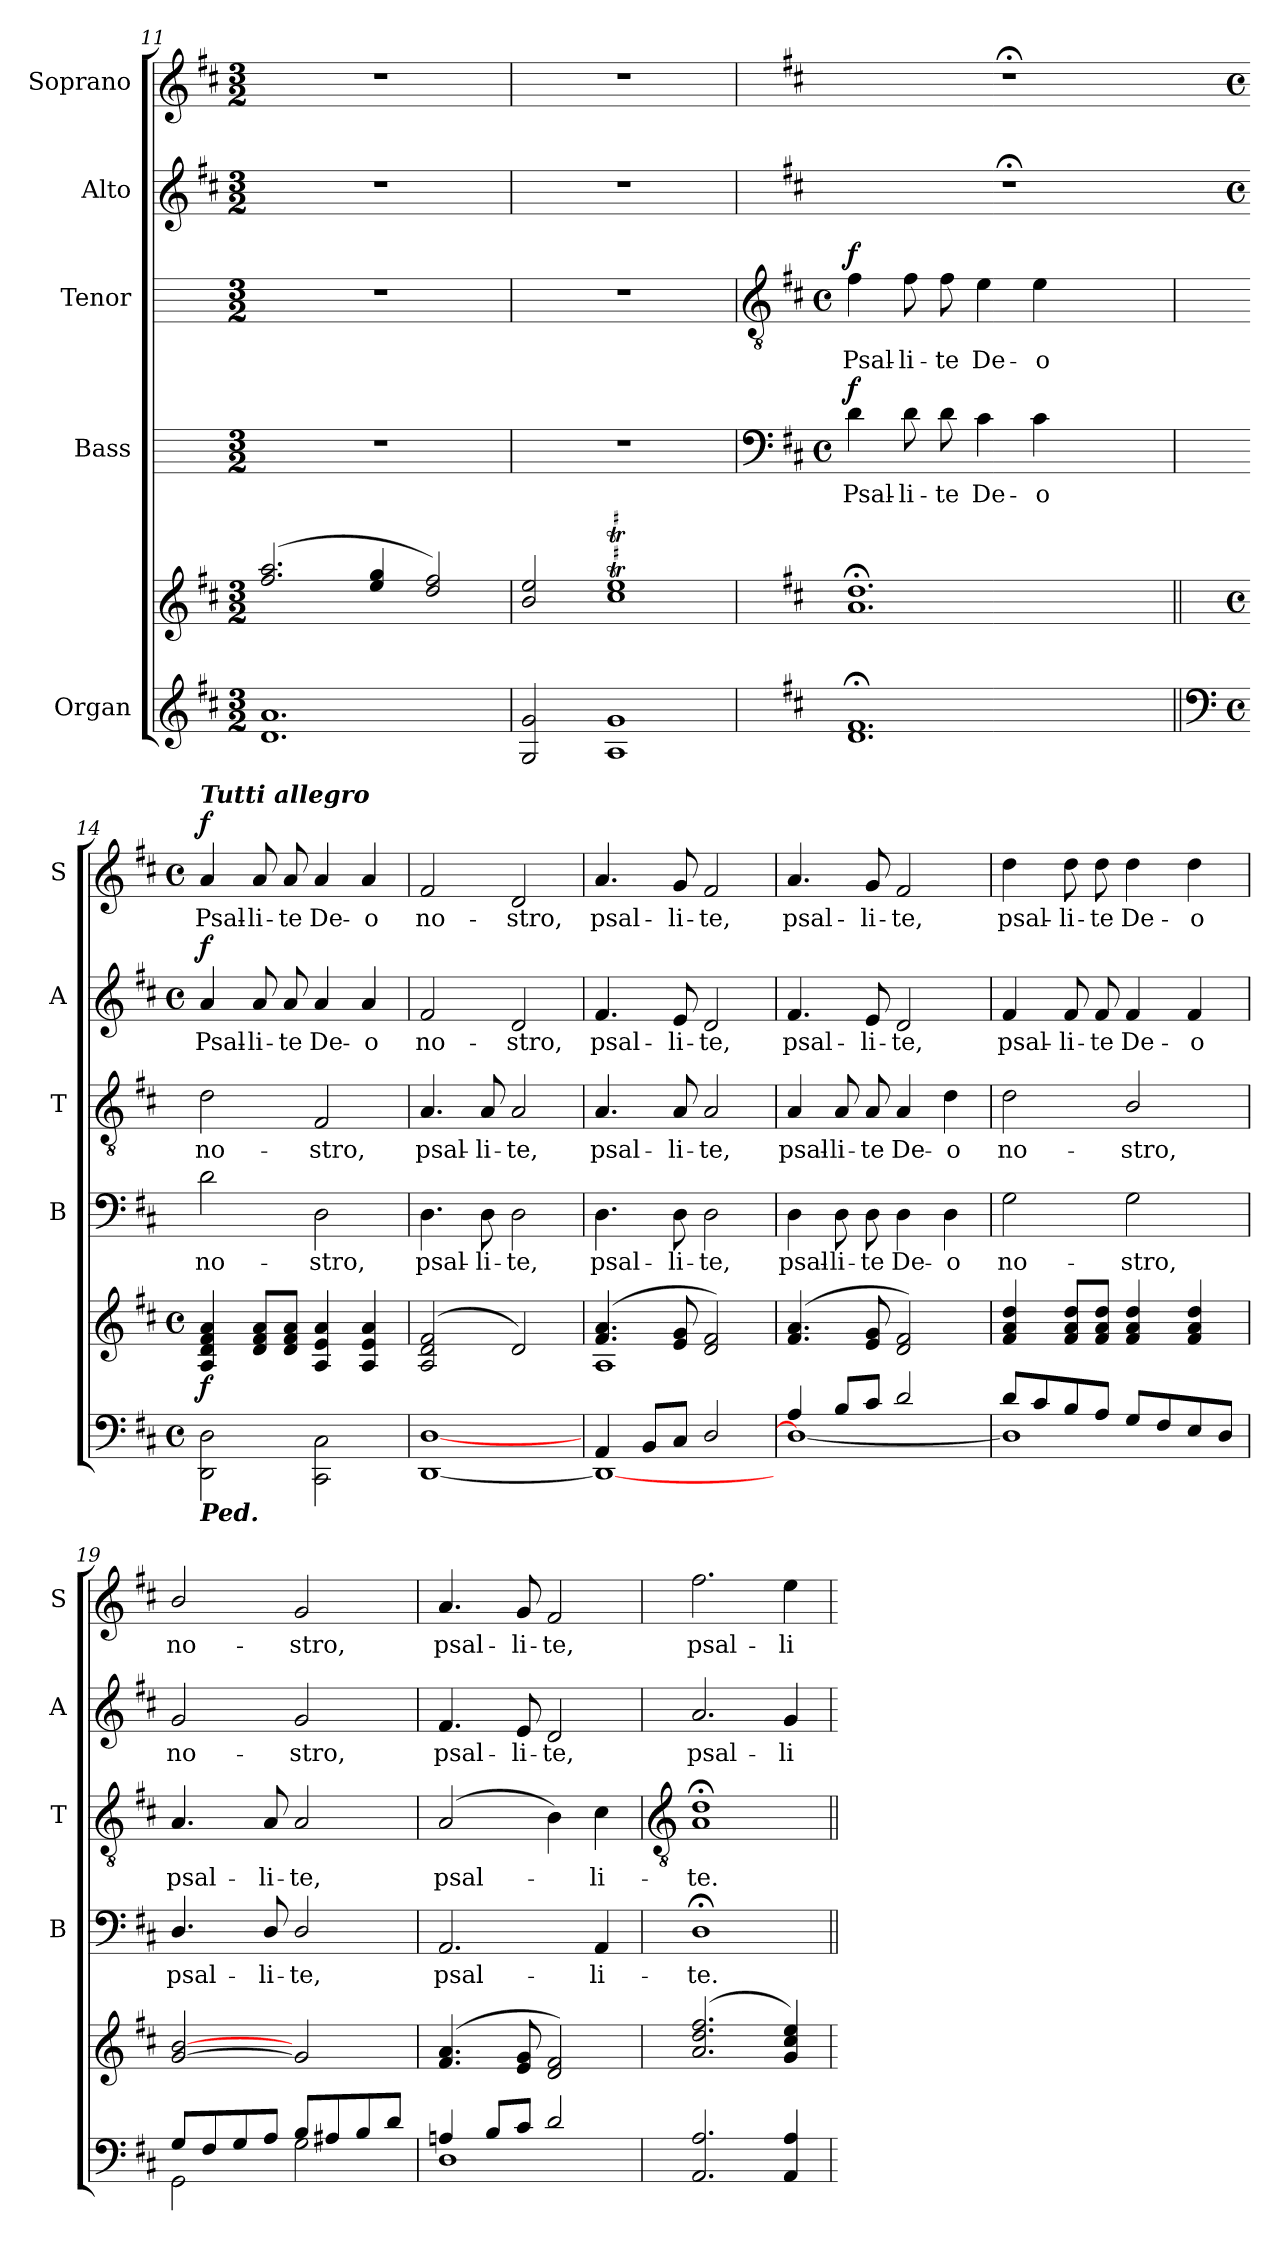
**kern	**kern	**dynam	**kern	**text	**dynam	**kern	**text	**dynam	**kern	**text	**dynam	**kern	**text	**dynam
*part5	*part5	*part5	*part4	*part4	*part4	*part3	*part3	*part3	*part2	*part2	*part2	*part1	*part1	*part1
*staff6	*staff5	*staff5/6	*staff4	*staff4	*staff4	*staff3	*staff3	*staff3	*staff2	*staff2	*staff2	*staff1	*staff1	*staff1
*I"Organ	*	*	*I"Bass	*	*	*I"Tenor	*	*	*I"Alto	*	*	*I"Soprano	*	*
*	*	*	*I'B	*	*	*I'T	*	*	*I'A	*	*	*I'S	*	*
*clefG2	*clefG2	*	*	*	*	*	*	*	*clefG2	*	*	*clefG2	*	*
*k[f#c#]	*k[f#c#]	*	*	*	*	*	*	*	*k[f#c#]	*	*	*k[f#c#]	*	*
*D:	*D:	*	*	*	*	*	*	*	*D:	*	*	*D:	*	*
*M3/2	*M3/2	*	*M3/2	*	*	*M3/2	*	*	*M3/2	*	*	*M3/2	*	*
=11	=11	=11	=11	=11	=11	=11	=11	=11	=11	=11	=11	=11	=11	=11
*	*^	*	*	*	*	*	*	*	*	*	*	*	*	*
!	!	!LO:N:vis=1	!	!	!	!	!	!	!	!LO:N:vis=1	!	!	!LO:N:vis=1	!	!
1.d 1.a	(>2.ff# 2.aa	1.ryy	.	1.r	.	.	1.r	.	.	1.r	.	.	1.r	.	.
.	4ee 4gg	.	.	.	.	.	.	.	.	.	.	.	.	.	.
.	2dd 2ff#)	.	.	.	.	.	.	.	.	.	.	.	.	.	.
=12	=12	=12	=12	=12	=12	=12	=12	=12	=12	=12	=12	=12	=12	=12	=12
!	!	!LO:N:vis=1	!	!	!	!	!	!	!	!LO:N:vis=1	!	!	!LO:N:vis=1	!	!
2G 2g	2b 2ee	1.ryy	.	1.r	.	.	1.r	.	.	1.r	.	.	1.r	.	.
1A 1g	1cc#T 1eeT	.	.	.	.	.	.	.	.	.	.	.	.	.	.
*	*v	*v	*	*	*	*	*	*	*	*	*	*	*	*	*
!!LO:LB:g=z
=13	=13	=13	=13	=13	=13	=13	=13	=13	=13	=13	=13	=13	=13	=13
*	*	*	*clefF4	*	*	*clefGv2	*	*	*	*	*	*	*	*
*	*	*	*k[f#c#]	*	*	*k[f#c#]	*	*	*	*	*	*	*	*
*	*	*	*D:	*	*	*D:	*	*	*	*	*	*	*	*
*	*	*	*M4/4	*	*	*M4/4	*	*	*	*	*	*	*	*
*	*	*	*met(c)	*	*	*met(c)	*	*	*	*	*	*	*	*
!	!	!	!	!LO:LY:b	!LO:DY:b	!	!LO:LY:b	!LO:DY:b	!LO:N:vis=1	!	!	!LO:N:vis=1	!	!
1.d;< 1.f#;<	1.a;< 1.dd;<	.	4d	Psal-	f	4f#	Psal-	f	1.r;<	.	.	1.r;<	.	.
!	!	!	!	!LO:LY:b	!	!	!LO:LY:b	!	!	!	!	!	!	!
.	.	.	8d	-li-	.	8f#	-li-	.	.	.	.	.	.	.
!	!	!	!	!LO:LY:b	!	!	!LO:LY:b	!	!	!	!	!	!	!
.	.	.	8d	-te	.	8f#	-te	.	.	.	.	.	.	.
!	!	!	!	!LO:LY:b	!	!	!LO:LY:b	!	!	!	!	!	!	!
.	.	.	4c#	De-	.	4e	De-	.	.	.	.	.	.	.
!	!	!	!	!LO:LY:b	!	!	!LO:LY:b	!	!	!	!	!	!	!
.	.	.	4c#	-o	.	4e	-o	.	.	.	.	.	.	.
.	.	.	2ryy	.	.	2ryy	.	.	.	.	.	.	.	.
!!LO:LB:g=z
=14||	=14||	=14||	=14	=14||	=14||	=14	=14||	=14||	=14||	=14||	=14||	=14||	=14||	=14||
*clefF4	*	*	*	*	*	*	*	*	*	*	*	*	*	*
*M4/4	*M4/4	*	*	*	*	*	*	*	*M4/4	*	*	*M4/4	*	*
*met(c)	*met(c)	*	*	*	*	*	*	*	*met(c)	*	*	*met(c)	*	*
*^	*^	*	*	*	*	*	*	*	*	*	*	*	*	*
!	!	!	!	!	!	!	!	!	!	!	!	!	!	!LO:TX:a:Bi:t=Tutti allegro	!	!
!LO:TX:b:Bi:t=Ped.	!	!	!	!	!	!	!	!	!	!	!	!	!	!	!	!
!	!	!	!	!LO:DY:b	!	!LO:LY:b	!	!	!LO:LY:b	!	!	!LO:LY:b	!LO:DY:b	!	!LO:LY:b	!LO:DY:b
1ryy	2DD 2D	4A 4d 4f# 4a	1ryy	f	2d	no-	.	2d	no-	.	4a	Psal-	f	4a	Psal-	f
!	!	!	!	!	!	!	!	!	!	!	!	!LO:LY:b	!	!	!LO:LY:b	!
.	.	8d 8f# 8aL	.	.	.	.	.	.	.	.	8a	-li-	.	8a	-li-	.
!	!	!	!	!	!	!	!	!	!	!	!	!LO:LY:b	!	!	!LO:LY:b	!
.	.	8d 8f# 8aJ	.	.	.	.	.	.	.	.	8a	-te	.	8a	-te	.
!	!	!	!	!	!	!LO:LY:b	!	!	!LO:LY:b	!	!	!LO:LY:b	!	!	!LO:LY:b	!
.	2CC# 2C#	4A 4e 4a	.	.	2D	-stro,	.	2F#	-stro,	.	4a	De-	.	4a	De-	.
!	!	!	!	!	!	!	!	!	!	!	!	!LO:LY:b	!	!	!LO:LY:b	!
.	.	4A 4e 4a	.	.	.	.	.	.	.	.	4a	-o	.	4a	-o	.
=15	=15	=15	=15	=15	=15	=15	=15	=15	=15	=15	=15	=15	=15	=15	=15	=15
!	!	!	!	!	!	!LO:LY:b	!	!	!LO:LY:b	!	!	!LO:LY:b	!	!	!LO:LY:b	!
1ryy	[1DD [1D	(<2A 2d 2f#	1ryy	.	4.D	psal-	.	4.A	psal-	.	2f#	no-	.	2f#	no-	.
!	!	!	!	!	!	!LO:LY:b	!	!	!LO:LY:b	!	!	!	!	!	!	!
.	.	.	.	.	8D	-li-	.	8A	-li-	.	.	.	.	.	.	.
!	!	!	!	!	!	!LO:LY:b	!	!	!LO:LY:b	!	!	!LO:LY:b	!	!	!LO:LY:b	!
.	.	2d)	.	.	2D	-te,	.	2A	-te,	.	2d	-stro,	.	2d	-stro,	.
=16	=16	=16	=16	=16	=16	=16	=16	=16	=16	=16	=16	=16	=16	=16	=16	=16
!	!	!	!	!	!	!LO:LY:b	!	!	!LO:LY:b	!	!	!LO:LY:b	!	!	!LO:LY:b	!
4AA/	1DD_	(<4.f# 4.a	1A	.	4.D	psal-	.	4.A	psal-	.	4.f#	psal-	.	4.a	psal-	.
8BB/L	.	.	.	.	.	.	.	.	.	.	.	.	.	.	.	.
!	!	!	!	!	!	!LO:LY:b	!	!	!LO:LY:b	!	!	!LO:LY:b	!	!	!LO:LY:b	!
8C#/J	.	8e 8g	.	.	8D	-li-	.	8A	-li-	.	8e	-li-	.	8g	-li-	.
!	!	!	!	!	!	!LO:LY:b	!	!	!LO:LY:b	!	!	!LO:LY:b	!	!	!LO:LY:b	!
2D/	.	2d 2f#)	.	.	2D	-te,	.	2A	-te,	.	2d	-te,	.	2f#	-te,	.
=17	=17	=17	=17	=17	=17	=17	=17	=17	=17	=17	=17	=17	=17	=17	=17	=17
!	!	!	!	!	!	!LO:LY:b	!	!	!LO:LY:b	!	!	!LO:LY:b	!	!	!LO:LY:b	!
4A/	1D_	(<4.f# 4.a	1ryy	.	4D	psal-	.	4A	psal-	.	4.f#	psal-	.	4.a	psal-	.
!	!	!	!	!	!	!LO:LY:b	!	!	!LO:LY:b	!	!	!	!	!	!	!
8B/L	.	.	.	.	8D	-li-	.	8A	-li-	.	.	.	.	.	.	.
!	!	!	!	!	!	!LO:LY:b	!	!	!LO:LY:b	!	!	!LO:LY:b	!	!	!LO:LY:b	!
8c#/J	.	8e 8g	.	.	8D	-te	.	8A	-te	.	8e	-li-	.	8g	-li-	.
!	!	!	!	!	!	!LO:LY:b	!	!	!LO:LY:b	!	!	!LO:LY:b	!	!	!LO:LY:b	!
2d/	.	2d 2f#)	.	.	4D	De-	.	4A	De-	.	2d	-te,	.	2f#	-te,	.
!	!	!	!	!	!	!LO:LY:b	!	!	!LO:LY:b	!	!	!	!	!	!	!
.	.	.	.	.	4D	-o	.	4d	-o	.	.	.	.	.	.	.
=18	=18	=18	=18	=18	=18	=18	=18	=18	=18	=18	=18	=18	=18	=18	=18	=18
!	!	!	!	!	!	!LO:LY:b	!	!	!LO:LY:b	!	!	!LO:LY:b	!	!	!LO:LY:b	!
8d/L	1D]	4f# 4a 4dd	1ryy	.	2G	no-	.	2d	no-	.	4f#	psal-	.	4dd	psal-	.
8c#/	.	.	.	.	.	.	.	.	.	.	.	.	.	.	.	.
!	!	!	!	!	!	!	!	!	!	!	!	!LO:LY:b	!	!	!LO:LY:b	!
8B/	.	8f# 8a 8ddL	.	.	.	.	.	.	.	.	8f#	-li-	.	8dd	-li-	.
!	!	!	!	!	!	!	!	!	!	!	!	!LO:LY:b	!	!	!LO:LY:b	!
8A/J	.	8f# 8a 8ddJ	.	.	.	.	.	.	.	.	8f#	-te	.	8dd	-te	.
!	!	!	!	!	!	!LO:LY:b	!	!	!LO:LY:b	!	!	!LO:LY:b	!	!	!LO:LY:b	!
8G/L	.	4f# 4a 4dd	.	.	2G	-stro,	.	2B/	-stro,	.	4f#	De-	.	4dd	De-	.
8F#/	.	.	.	.	.	.	.	.	.	.	.	.	.	.	.	.
!	!	!	!	!	!	!	!	!	!	!	!	!LO:LY:b	!	!	!LO:LY:b	!
8E/	.	4f# 4a 4dd	.	.	.	.	.	.	.	.	4f#	-o	.	4dd	-o	.
8D/J	.	.	.	.	.	.	.	.	.	.	.	.	.	.	.	.
=19	=19	=19	=19	=19	=19	=19	=19	=19	=19	=19	=19	=19	=19	=19	=19	=19
!	!	!	!	!	!	!LO:LY:b	!	!	!LO:LY:b	!	!	!LO:LY:b	!	!	!LO:LY:b	!
8G/L	2GG\	[2g [2b	1ryy	.	4.D/	psal-	.	4.A	psal-	.	2g	no-	.	2b/	no-	.
8F#/	.	.	.	.	.	.	.	.	.	.	.	.	.	.	.	.
8G/	.	.	.	.	.	.	.	.	.	.	.	.	.	.	.	.
!	!	!	!	!	!	!LO:LY:b	!	!	!LO:LY:b	!	!	!	!	!	!	!
8A/J	.	.	.	.	8D/	-li-	.	8A	-li-	.	.	.	.	.	.	.
!	!	!	!	!	!	!LO:LY:b	!	!	!LO:LY:b	!	!	!LO:LY:b	!	!	!LO:LY:b	!
8B/L	2G	2g]	.	.	2D/	-te,	.	2A	-te,	.	2g	-stro,	.	2g	-stro,	.
8A#X/	.	.	.	.	.	.	.	.	.	.	.	.	.	.	.	.
8B/	.	.	.	.	.	.	.	.	.	.	.	.	.	.	.	.
8d/J	.	.	.	.	.	.	.	.	.	.	.	.	.	.	.	.
=20	=20	=20	=20	=20	=20	=20	=20	=20	=20	=20	=20	=20	=20	=20	=20	=20
!	!	!	!	!	!	!LO:LY:b	!	!	!LO:LY:b	!	!	!LO:LY:b	!	!	!LO:LY:b	!
4An/	1D	(<4.f# 4.a	1ryy	.	2.AA	psal-	.	(<2A	psal-	.	4.f#	psal-	.	4.a	psal-	.
8B/L	.	.	.	.	.	.	.	.	.	.	.	.	.	.	.	.
!	!	!	!	!	!	!	!	!	!	!	!	!LO:LY:b	!	!	!LO:LY:b	!
8c#/J	.	8e 8g	.	.	.	.	.	.	.	.	8e	-li-	.	8g	-li-	.
!	!	!	!	!	!	!	!	!	!	!	!	!LO:LY:b	!	!	!LO:LY:b	!
2d/	.	2d 2f#)	.	.	.	.	.	4B)	.	.	2d	-te,	.	2f#	-te,	.
!	!	!	!	!	!	!LO:LY:b	!	!	!LO:LY:b	!	!	!	!	!	!	!
.	.	.	.	.	4AA	-li-	.	4c#	li-	.	.	.	.	.	.	.
!!LO:LB:g=z
=21	=21	=21	=21	=21	=21	=21	=21	=21	=21	=21	=21	=21	=21	=21	=21	=21
*	*	*	*	*	*	*	*	*clefGv2	*	*	*	*	*	*	*	*
!	!	!	!	!	!	!LO:LY:b	!	!	!LO:LY:b	!	!	!LO:LY:b	!	!	!LO:LY:b	!
2.AA/ 2.A/	1ryy	(>2.a 2.dd 2.ff#	1ryy	.	1D;<	-te.	.	1A;< 1d;<	-te.	.	2.a	psal-	.	2.ff#	psal-	.
!	!	!	!	!	!	!	!	!	!	!	!	!LO:LY:b	!	!	!LO:LY:b	!
4AA/ 4A/	.	4g 4cc# 4ee)	.	.	.	.	.	.	.	.	4g	-li-	.	4ee	-li-	.
*v	*v	*	*	*	*	*	*	*	*	*	*	*	*	*	*	*
*	*v	*v	*	*	*	*	*	*	*	*	*	*	*	*	*
=	=	=	=||	=	=	=||	=	=	=	=	=	=	=	=
*-	*-	*-	*-	*-	*-	*-	*-	*-	*-	*-	*-	*-	*-	*-
